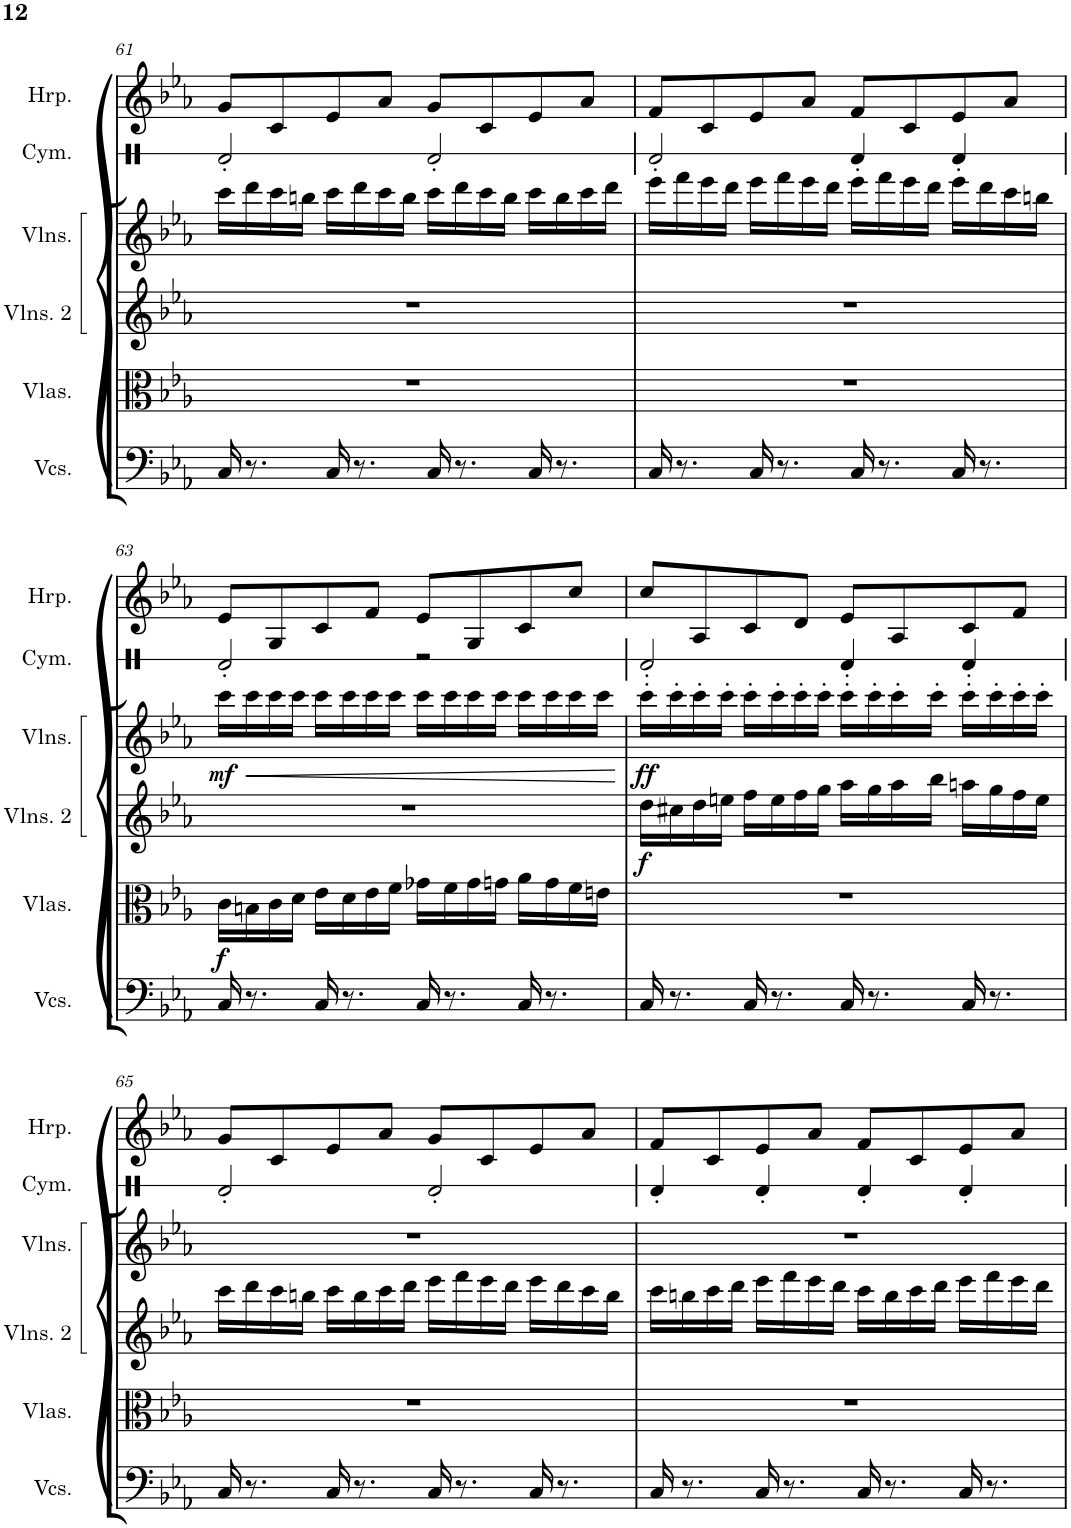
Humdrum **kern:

**kern	**kern	**dynam	**kern	**dynam	**kern	**dynam	**kern	**kern
*part6	*part5	*part5	*part4	*part4	*part3	*part3	*part2	*part1
*staff6	*staff5	*staff5	*staff4	*staff4	*staff3	*staff3	*staff2	*staff1
*I"乐队大提琴	*I"乐队中提琴	*	*I"乐队小提琴 2	*	*I"乐队小提琴	*	*I"铜钹	*I"竖琴
!!LO:PB:g=z
*clefF4	*clefC3	*	*clefG2	*	*clefG2	*	*clefX	*clefG2
*k[b-e-a-]	*k[b-e-a-]	*	*k[b-e-a-]	*	*k[b-e-a-]	*	*k[]	*k[b-e-a-]
*M4/4	*M4/4	*	*M4/4	*	*M4/4	*	*M4/4	*M4/4
=61	=61	=61	=61	=61	=61	=61	=61	=61
16C/	1r	.	1r	.	16ccc\LL	.	2Rd'/	8g/L
8.r	.	.	.	.	16ddd\	.	.	.
.	.	.	.	.	16ccc\	.	.	8c/
.	.	.	.	.	16bbn\JJ	.	.	.
16C/	.	.	.	.	16ccc\LL	.	.	8e-/
8.r	.	.	.	.	16ddd\	.	.	.
.	.	.	.	.	16ccc\	.	.	8a-/J
.	.	.	.	.	16bb\JJ	.	.	.
16C/	.	.	.	.	16ccc\LL	.	2Rd'/	8g/L
8.r	.	.	.	.	16ddd\	.	.	.
.	.	.	.	.	16ccc\	.	.	8c/
.	.	.	.	.	16bb\JJ	.	.	.
16C/	.	.	.	.	16ccc\LL	.	.	8e-/
8.r	.	.	.	.	16bb\	.	.	.
.	.	.	.	.	16ccc\	.	.	8a-/J
.	.	.	.	.	16ddd\JJ	.	.	.
=62	=62	=62	=62	=62	=62	=62	=62	=62
16C/	1r	.	1r	.	16eee-\LL	.	2Rd'/	8f/L
8.r	.	.	.	.	16fff\	.	.	.
.	.	.	.	.	16eee-\	.	.	8c/
.	.	.	.	.	16ddd\JJ	.	.	.
16C/	.	.	.	.	16eee-\LL	.	.	8e-/
8.r	.	.	.	.	16fff\	.	.	.
.	.	.	.	.	16eee-\	.	.	8a-/J
.	.	.	.	.	16ddd\JJ	.	.	.
16C/	.	.	.	.	16eee-\LL	.	4Rd'/	8f/L
8.r	.	.	.	.	16fff\	.	.	.
.	.	.	.	.	16eee-\	.	.	8c/
.	.	.	.	.	16ddd\JJ	.	.	.
16C/	.	.	.	.	16eee-\LL	.	4Rd'/	8e-/
8.r	.	.	.	.	16ddd\	.	.	.
.	.	.	.	.	16ccc\	.	.	8a-/J
.	.	.	.	.	16bbn\JJ	.	.	.
!!LO:LB:g=z
=63	=63	=63	=63	=63	=63	=63	=63	=63
!	!	!LO:DY:b	!	!	!	!LO:DY:b	!	!
16C/	16c\LL	f	1r	.	16ccc\LL	mf	2Rd'/	8e-/L
!	!	!	!	!	!	!LO:HP:b	!	!
8.r	16Bn\	.	.	.	16ccc\	<	.	.
.	16c\	.	.	.	16ccc\	.	.	8G/
.	16d\JJ	.	.	.	16ccc\JJ	.	.	.
16C/	16e-\LL	.	.	.	16ccc\LL	.	.	8c/
8.r	16d\	.	.	.	16ccc\	.	.	.
.	16e-\	.	.	.	16ccc\	.	.	8f/J
.	16f\JJ	.	.	.	16ccc\JJ	.	.	.
16C/	16g-X\LL	.	.	.	16ccc\LL	.	2r	8e-/L
8.r	16f\	.	.	.	16ccc\	.	.	.
.	16g-\	.	.	.	16ccc\	.	.	8G/
.	16gn\JJ	.	.	.	16ccc\JJ	.	.	.
16C/	16a-\LL	.	.	.	16ccc\LL	.	.	8c/
8.r	16g\	.	.	.	16ccc\	.	.	.
.	16f\	.	.	.	16ccc\	.	.	8cc/J
.	16en\JJ	.	.	.	16ccc\JJ	.	.	.
.	.	.	.	.	.	[	.	.
=64	=64	=64	=64	=64	=64	=64	=64	=64
!	!	!	!	!LO:DY:b	!	!LO:DY:b	!	!
16C/	1r	.	16dd\LL	f	16ccc'\LL	ff	2Rd'/	8cc/L
8.r	.	.	16cc#X\	.	16ccc'\	.	.	.
.	.	.	16dd\	.	16ccc'\	.	.	8A-/
.	.	.	16een\JJ	.	16ccc'\JJ	.	.	.
16C/	.	.	16ff\LL	.	16ccc'\LL	.	.	8c/
8.r	.	.	16ee\	.	16ccc'\	.	.	.
.	.	.	16ff\	.	16ccc'\	.	.	8d/J
.	.	.	16gg\JJ	.	16ccc'\JJ	.	.	.
16C/	.	.	16aa-\LL	.	16ccc'\LL	.	4Rd'/	8e-/L
8.r	.	.	16gg\	.	16ccc'\	.	.	.
.	.	.	16aa-\	.	16ccc'\	.	.	8A-/
.	.	.	16bb-\JJ	.	16ccc'\JJ	.	.	.
16C/	.	.	16aan\LL	.	16ccc'\LL	.	4Rd'/	8c/
8.r	.	.	16gg\	.	16ccc'\	.	.	.
.	.	.	16ff\	.	16ccc'\	.	.	8f/J
.	.	.	16ee\JJ	.	16ccc'\JJ	.	.	.
!!LO:LB:g=z
=65	=65	=65	=65	=65	=65	=65	=65	=65
16C/	1r	.	16ccc\LL	.	1r	.	2Rd'/	8g/L
8.r	.	.	16ddd\	.	.	.	.	.
.	.	.	16ccc\	.	.	.	.	8c/
.	.	.	16bbn\JJ	.	.	.	.	.
16C/	.	.	16ccc\LL	.	.	.	.	8e-/
8.r	.	.	16bb\	.	.	.	.	.
.	.	.	16ccc\	.	.	.	.	8a-/J
.	.	.	16ddd\JJ	.	.	.	.	.
16C/	.	.	16eee-\LL	.	.	.	2Rd'/	8g/L
8.r	.	.	16fff\	.	.	.	.	.
.	.	.	16eee-\	.	.	.	.	8c/
.	.	.	16ddd\JJ	.	.	.	.	.
16C/	.	.	16eee-\LL	.	.	.	.	8e-/
8.r	.	.	16ddd\	.	.	.	.	.
.	.	.	16ccc\	.	.	.	.	8a-/J
.	.	.	16bb\JJ	.	.	.	.	.
=66	=66	=66	=66	=66	=66	=66	=66	=66
16C/	1r	.	16ccc\LL	.	1r	.	4Rd'/	8f/L
8.r	.	.	16bbn\	.	.	.	.	.
.	.	.	16ccc\	.	.	.	.	8c/
.	.	.	16ddd\JJ	.	.	.	.	.
16C/	.	.	16eee-\LL	.	.	.	4Rd'/	8e-/
8.r	.	.	16fff\	.	.	.	.	.
.	.	.	16eee-\	.	.	.	.	8a-/J
.	.	.	16ddd\JJ	.	.	.	.	.
16C/	.	.	16ccc\LL	.	.	.	4Rd'/	8f/L
8.r	.	.	16bb\	.	.	.	.	.
.	.	.	16ccc\	.	.	.	.	8c/
.	.	.	16ddd\JJ	.	.	.	.	.
16C/	.	.	16eee-\LL	.	.	.	4Rd'/	8e-/
8.r	.	.	16fff\	.	.	.	.	.
.	.	.	16eee-\	.	.	.	.	8a-/J
.	.	.	16ddd\JJ	.	.	.	.	.
=	=	=	=	=	=	=	=	=
*-	*-	*-	*-	*-	*-	*-	*-	*-
